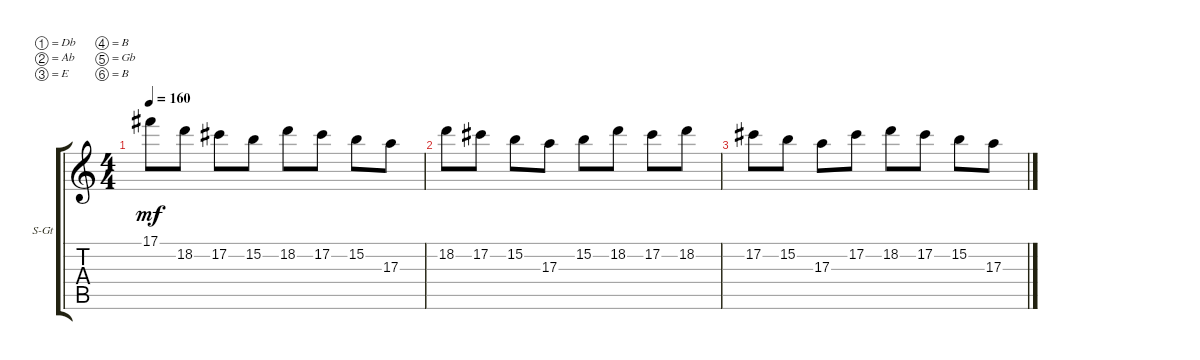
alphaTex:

\defaultSystemsLayout 4
\bracketExtendMode groupsimilarinstruments
\firstSystemTrackNameOrientation horizontal
\otherSystemsTrackNameOrientation horizontal
\track ("Extra" "S-Gt") {instrument acousticguitarsteel}
\staff {score tabs}
\tuning (Db4 Ab3 E3 B2 Gb2 B1)
\ts (4 4)
\tempo 160
\clef g2
\ks c
17.1.8{dy mf} 18.2.8 17.2.8 15.2.8 18.2.8 17.2.8 15.2.8 17.3.8 |
18.2.8 17.2.8 15.2.8 17.3.8 15.2.8 18.2.8 17.2.8 18.2.8 |
17.2.8 15.2.8 17.3.8 17.2.8 18.2.8 17.2.8 15.2.8 17.3.8
